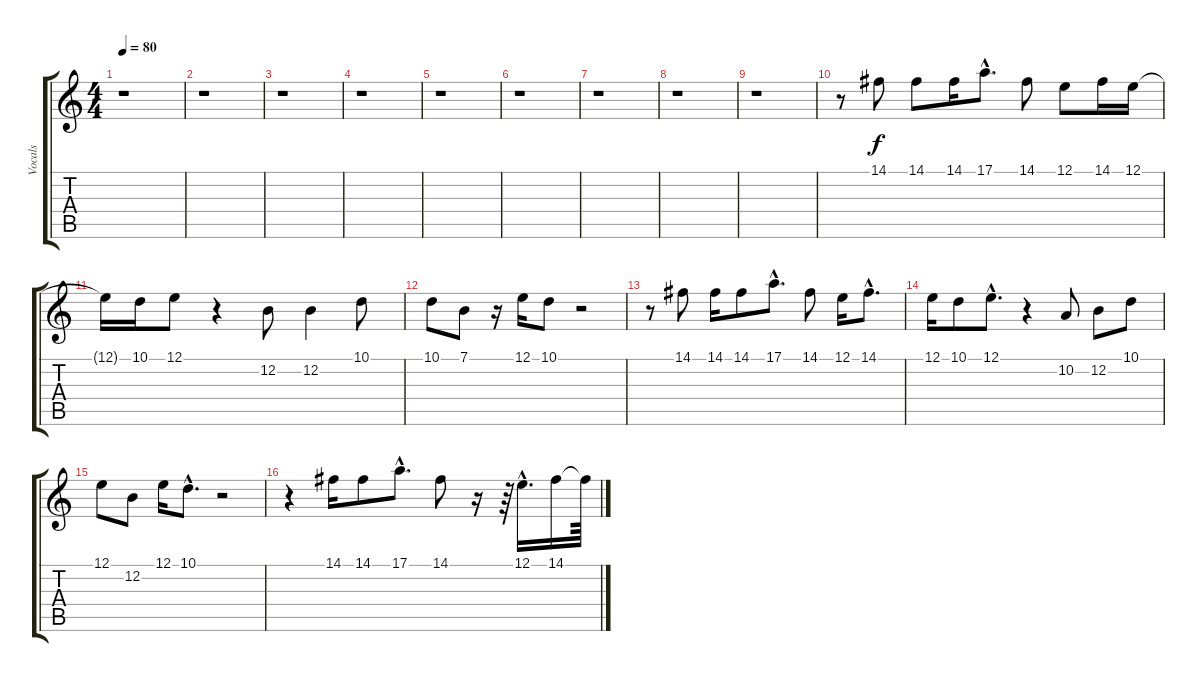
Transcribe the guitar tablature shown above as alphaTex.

\track ("Vocals" "Vocals") {instrument tuba}
\staff {score tabs}
\tuning (E4 B3 G3 D3 A2 E2) {hide}
\ts (4 4)
\tempo 80
\clef g2
\ks c
r.1{dy f instrument tuba} |
r.1 |
r.1 |
r.1 |
r.1 |
r.1 |
r.1 |
r.1 |
r.1 |
r.8 14.1.8 14.1.8 14.1.16 17.1{hac}.8{d} 14.1.8 12.1.8 14.1.16 12.1.16 |
12.1{t}.16 10.1.16 12.1.8 r.4 12.2.8 12.2.4 10.1.8 |
10.1.8 7.1.8 r.16 12.1.16 10.1.8 r.2 |
r.8 14.1.8 14.1.16 14.1.8 17.1{hac}.8{d} 14.1.8 12.1.16 14.1{hac}.8{d} |
12.1.16 10.1.8 12.1{hac}.8{d} r.4 10.2.8 12.2.8 10.1.8 |
12.1.8 12.2.8 12.1.16 10.1{hac}.8{d} r.2 |
r.4 14.1.16 14.1.8 17.1{hac}.8{d} 14.1.8 r.16 r.64 12.1{hac}.16{d} 14.1.16 14.1{t}.64
